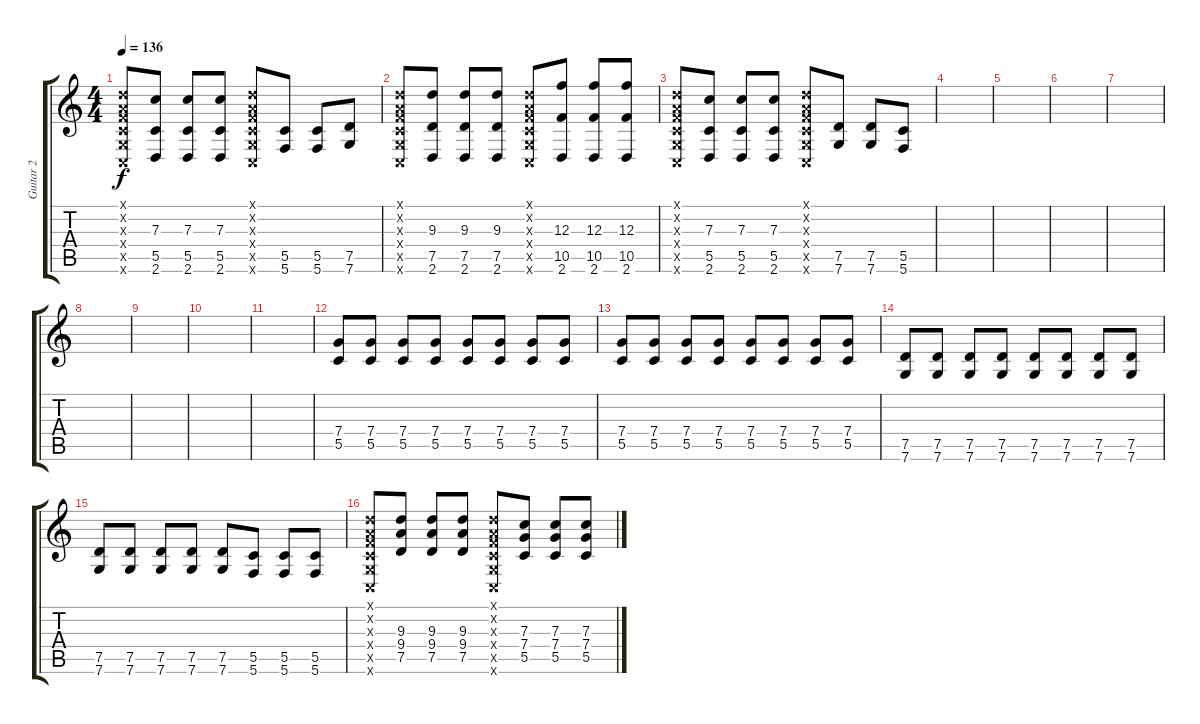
\track ("Guitar 2" "Guitar 2") {instrument overdrivenguitar}
\staff {score tabs}
\tuning (D4 A3 F3 C3 G2 C2) {hide}
\ts (4 4)
\tempo 136
\clef g2
\ks c
(0.1{x} 0.2{x} 0.3{x} 0.4{x} 0.5{x} 0.6{x}).8{dy f} (7.3 5.5 2.6).8 (7.3 5.5 2.6).8 (7.3 5.5 2.6).8 (0.1{x} 0.2{x} 0.3{x} 0.4{x} 0.5{x} 0.6{x}).8 (5.5 5.6).8 (5.5 5.6).8 (7.5 7.6).8 |
(0.1{x} 0.2{x} 0.3{x} 0.4{x} 0.5{x} 0.6{x}).8 (9.3 7.5 2.6).8 (9.3 7.5 2.6).8 (9.3 7.5 2.6).8 (0.1{x} 0.2{x} 0.3{x} 0.4{x} 0.5{x} 0.6{x}).8 (12.3 10.5 2.6).8 (12.3 10.5 2.6).8 (12.3 10.5 2.6).8 |
(0.1{x} 0.2{x} 0.3{x} 0.4{x} 0.5{x} 0.6{x}).8 (7.3 5.5 2.6).8 (7.3 5.5 2.6).8 (7.3 5.5 2.6).8 (0.1{x} 0.2{x} 0.3{x} 0.4{x} 0.5{x} 0.6{x}).8 (7.5 7.6).8 (7.5 7.6).8 (5.5 5.6).8 |
|
|
|
|
|
|
|
|
(7.4 5.5).8 (7.4 5.5).8 (7.4 5.5).8 (7.4 5.5).8 (7.4 5.5).8 (7.4 5.5).8 (7.4 5.5).8 (7.4 5.5).8 |
(7.4 5.5).8 (7.4 5.5).8 (7.4 5.5).8 (7.4 5.5).8 (7.4 5.5).8 (7.4 5.5).8 (7.4 5.5).8 (7.4 5.5).8 |
(7.5 7.6).8 (7.5 7.6).8 (7.5 7.6).8 (7.5 7.6).8 (7.5 7.6).8 (7.5 7.6).8 (7.5 7.6).8 (7.5 7.6).8 |
(7.5 7.6).8 (7.5 7.6).8 (7.5 7.6).8 (7.5 7.6).8 (7.5 7.6).8 (5.5 5.6).8 (5.5 5.6).8 (5.5 5.6).8 |
(0.1{x} 0.2{x} 0.3{x} 0.4{x} 0.5{x} 0.6{x}).8 (9.3 9.4 7.5).8 (9.3 9.4 7.5).8 (9.3 9.4 7.5).8 (0.1{x} 0.2{x} 0.3{x} 0.4{x} 0.5{x} 0.6{x}).8 (7.3 7.4 5.5).8 (7.3 7.4 5.5).8 (7.3 7.4 5.5).8
